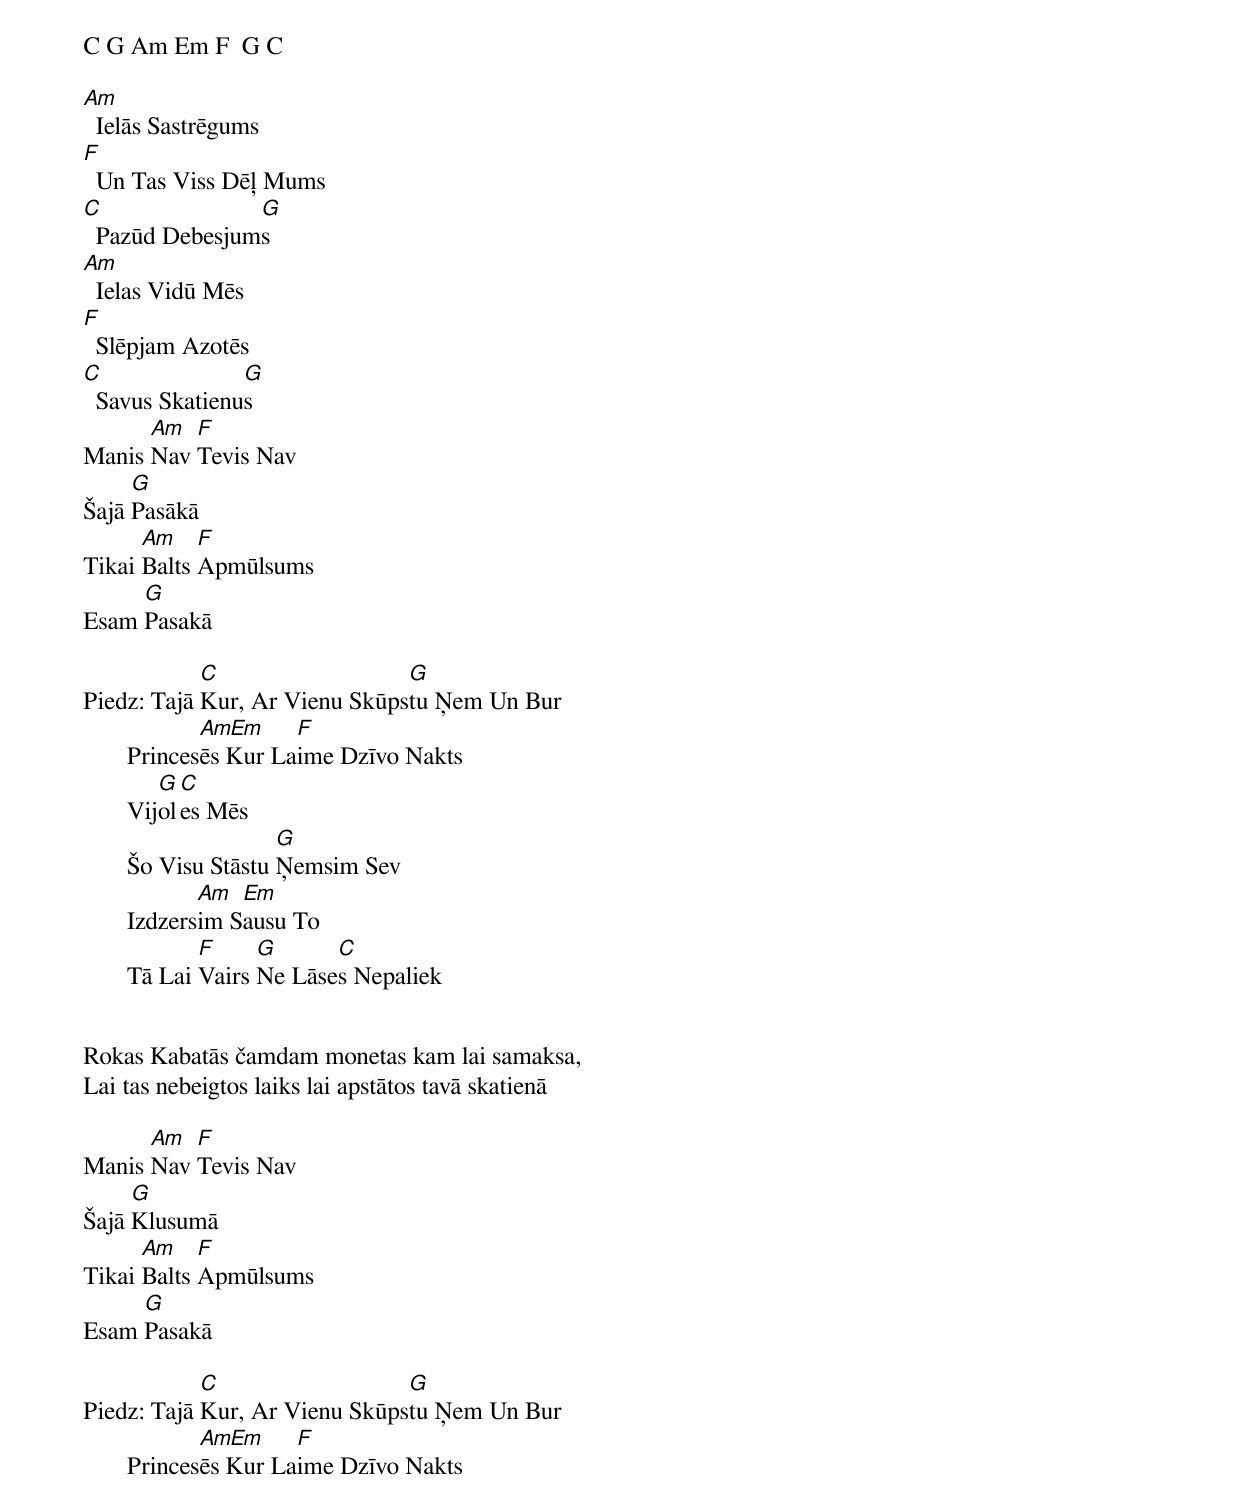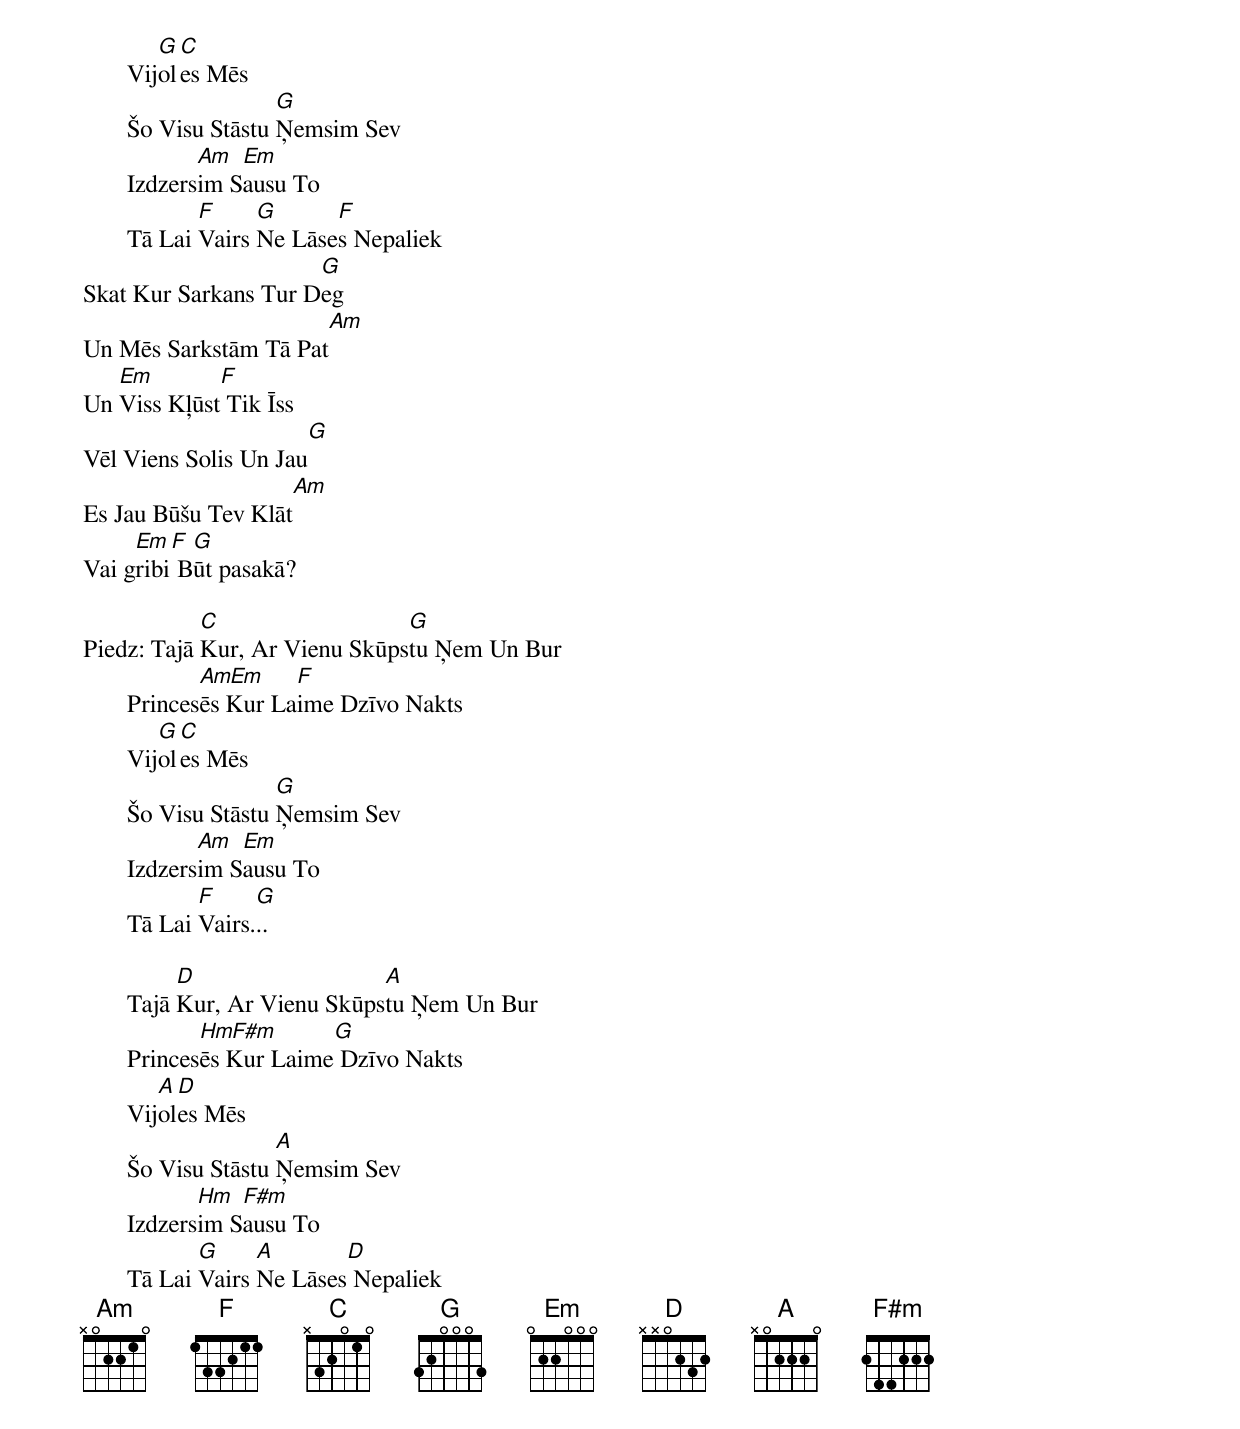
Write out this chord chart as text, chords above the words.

C G Am Em F  G C

Am
  Ielās Sastrēgums
F
  Un Tas Viss Dēļ Mums
C		G
  Pazūd Debesjums
Am
  Ielas Vidū Mēs
F
  Slēpjam Azotēs
C		G
  Savus Skatienus
      Am  F
Manis Nav Tevis Nav
     G
Šajā Pasākā
      Am    F
Tikai Balts Apmūlsums
     G
Esam Pasakā

            C                  G
Piedz: Tajā Kur, Ar Vienu Skūpstu Ņem Un Bur
              AmEm     F
       Princesēs Kur Laime Dzīvo Nakts
          G C
       Vijoles Mēs
                      G
       Šo Visu Stāstu Ņemsim Sev
              Am  Em
       Izdzersim Sausu To
              F     G      C
       Tā Lai Vairs Ne Lāses Nepaliek


Rokas Kabatās čamdam monetas kam lai samaksa,
Lai tas nebeigtos laiks lai apstātos tavā skatienā

      Am  F
Manis Nav Tevis Nav
     G
Šajā Klusumā
      Am    F
Tikai Balts Apmūlsums
     G
Esam Pasakā

            C                  G
Piedz: Tajā Kur, Ar Vienu Skūpstu Ņem Un Bur
              AmEm     F
       Princesēs Kur Laime Dzīvo Nakts
          G C
       Vijoles Mēs
                      G
       Šo Visu Stāstu Ņemsim Sev
              Am  Em
       Izdzersim Sausu To
              F     G      F
       Tā Lai Vairs Ne Lāses Nepaliek
                      G
Skat Kur Sarkans Tur Deg
                      Am
Un Mēs Sarkstām Tā Pat
   Em        F
Un Viss Kļūst Tik Īss
                      G
Vēl Viens Solis Un Jau
                    Am
Es Jau Būšu Tev Klāt
     Em  F G
Vai gribi Būt pasakā?

            C                  G
Piedz: Tajā Kur, Ar Vienu Skūpstu Ņem Un Bur
              AmEm     F
       Princesēs Kur Laime Dzīvo Nakts
          G C
       Vijoles Mēs
                      G
       Šo Visu Stāstu Ņemsim Sev
              Am  Em
       Izdzersim Sausu To
              F     G
       Tā Lai Vairs...

            D                  A
       Tajā Kur, Ar Vienu Skūpstu Ņem Un Bur
              HmF#m       G
       Princesēs Kur Laime Dzīvo Nakts
          A D
       Vijoles Mēs
                      A
       Šo Visu Stāstu Ņemsim Sev
              Hm  F#m
       Izdzersim Sausu To
              G     A       D
       Tā Lai Vairs Ne Lāses Nepaliek
